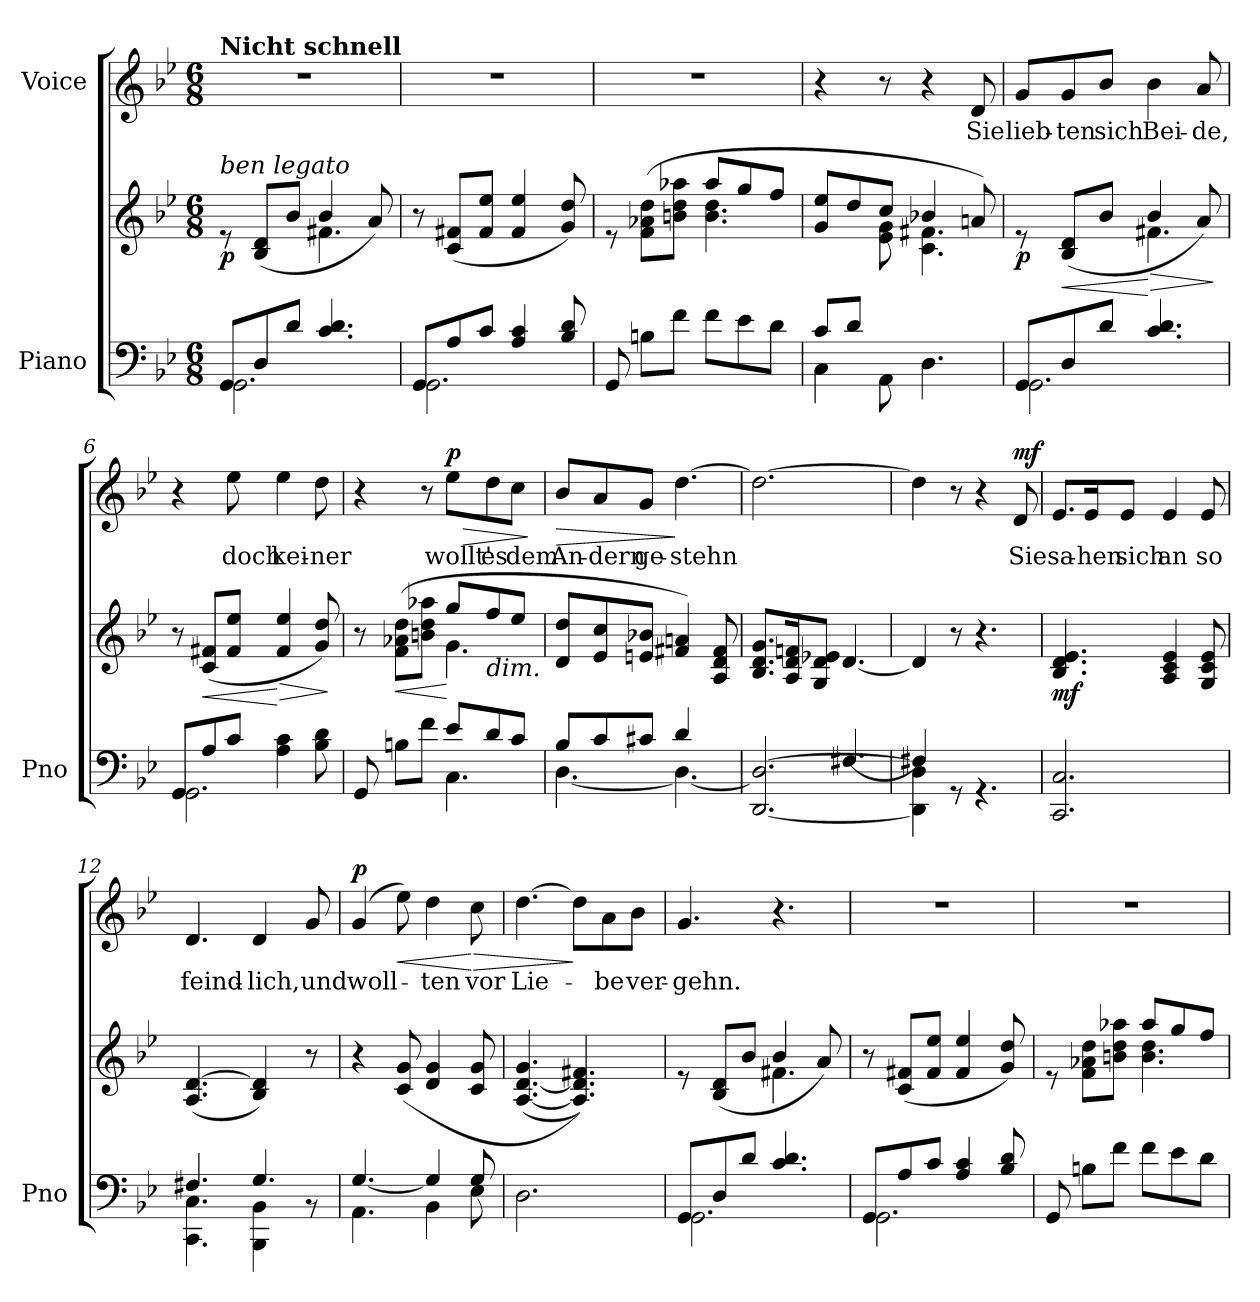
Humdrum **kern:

**kern	**kern	**dynam	**kern	**text	**dynam
*part2	*part2	*part2	*part1	*part1	*part1
*staff3	*staff2	*staff2/3	*staff1	*staff1	*staff1
*I"Piano	*	*	*I"Voice	*	*
*I'Pno	*	*	*	*	*
*clefF4	*clefG2	*	*clefG2	*	*
*k[b-e-]	*k[b-e-]	*	*k[b-e-]	*	*
*g:	*g:	*	*g:	*	*
*M6/8	*M6/8	*	*M6/8	*	*
=1	=1	=1	=1	=1	=1
*^	*^	*	*	*	*
!	!	!	!	!	!LO:TX:a:B:t=Nicht schnell	!	!
!	!	!LO:TX:a:i:t=ben legato	!	!	!	!	!
!	!	!	!	!LO:DY:b	!	!	!
8GG/L	2.GG\	8re	4.ryy	p	2.r	.	.
8D/	.	(>8B-/ 8d/L	.	.	.	.	.
8d/J	.	8b-/J	.	.	.	.	.
4.c/ 4.d/	.	4b-/	4.f#X\	.	.	.	.
.	.	8a/)	.	.	.	.	.
*	*	*v	*v	*	*	*	*
=2	=2	=2	=2	=2	=2	=2
8GG/L	2.GG\	8r	.	2.r	.	.
8A/	.	(<8c/ 8f#X/L	.	.	.	.
8c/J	.	8f#/ 8ee-/J	.	.	.	.
4A/ 4c/	.	4f#/ 4ee-/	.	.	.	.
8B-/ 8d/	.	8g/ 8dd/)	.	.	.	.
*v	*v	*	*	*	*	*
=3	=3	=3	=3	=3	=3
*	*^	*	*	*	*
8GG/	8re	4.ryy	.	2.r	.	.
8Bn\L	(>8f\ 8a-X\ 8dd\L	.	.	.	.	.
8f\J	8bn\ 8dd\ 8aa-X\J	.	.	.	.	.
8f\L	8aa-/L	4.b\ 4.dd\	.	.	.	.
8e-\	8gg/	.	.	.	.	.
8d\J	8ff/J	.	.	.	.	.
=4	=4	=4	=4	=4	=4	=4
*^	*	*	*	*	*	*
4C\	8c/L	8g/ 8ee-/L	4ryy	.	4r	.	.
.	8d/J	8dd/	.	.	.	.	.
8AA\	2ryy	8cc/J	8e-\ 8g\	.	8r	.	.
4.D\	.	4b-X/	4.c\ 4.f#X\	.	4r	.	.
!	!	!	!	!	!	!LO:LY:b	!
.	.	8an/)	.	.	8d/	Sie	.
!!LO:LB:g=z
=5	=5	=5	=5	=5	=5	=5	=5
!	!	!	!	!LO:DY:b	!	!LO:LY:b	!
8GG/L	2.GG\	8re	4.ryy	p	8g/L	lieb-	.
!	!	!	!	!LO:HP:b	!	!LO:LY:b	!
8D/	.	(>8B-/ 8d/L	.	<	8g/	-ten	.
!	!	!	!	!	!	!LO:LY:b	!
8d/J	.	8b-/J	.	.	8b-/J	sich	.
!	!	!	!	!LO:HP:n=1:b	!	!LO:LY:b	!
4.c/ 4.d/	.	4b-/	4.f#X\	[ >	4b-\	Bei-	.
!	!	!	!	!	!	!LO:LY:b	!
.	.	8a/)	.	.	8a/	-de,	.
*v	*v	*	*	*	*	*	*
*	*v	*v	*	*	*	*
.	.	]	.	.	.
=6	=6	=6	=6	=6	=6
*^	*	*	*	*	*
8GG/L	2.GG\	8r	.	4r	.	.
!	!	!	!LO:HP:b	!	!	!
8A/	.	(>8c/ 8f#X/L	<	.	.	.
!	!	!	!	!	!LO:LY:b	!
8c/J	.	8f#/ 8ee-/J	.	8ee-\	doch	.
!	!	!	!LO:HP:n=1:b	!	!LO:LY:b	!
4A\ 4c\	.	4f#/ 4ee-/	[ >	4ee-\	kei-	.
!	!	!	!	!	!LO:LY:b	!
8B-\ 8d\	.	8g/ 8dd/)	.	8dd\	-ner	.
*v	*v	*	*	*	*	*
.	.	]	.	.	.
=7	=7	=7	=7	=7	=7
*^	*^	*	*	*	*
8GG/	4.ryy	8r	4.ryy	.	4r	.	.
!	!	!	!	!LO:HP:b	!	!	!
8Bn\L	.	(>8f\ 8a-X\ 8dd\L	.	<	.	.	.
8f\J	.	8bn\ 8dd\ 8aa-X\J	.	.	8r	.	.
!	!	!	!	!	!	!LO:LY:b	!LO:HP:b
!	!	!	!	!	!	!	!LO:DY:n=1:a
8e-/L	4.C\	8gg/L	4.g\	[	8ee-\L	wollt'	> p
!	!	!LO:TX:b:i:t=dim.	!	!	!	!	!
!	!	!	!	!	!	!LO:LY:b	!
8d/	.	8ff/	.	.	8dd\	es	.
!	!	!	!	!	!	!LO:LY:b	!
8c/J	.	8ee-/J	.	.	8cc\J	dem	.
*v	*v	*	*	*	*	*	*
*	*v	*v	*	*	*	*
.	.	.	.	.	]
=8	=8	=8	=8	=8	=8
*^	*	*	*	*	*
!	!	!	!	!	!LO:LY:b	!LO:HP:b
8B-/L	[4.D\	8d/ 8dd/L	.	8b-/L	An-	>
!	!	!	!	!	!LO:LY:b	!
8c/	.	8e-/ 8cc/	.	8a/	-dern	.
!	!	!	!	!	!LO:LY:b	!
8c#X/J	.	8en/ 8b-X/J	.	8g/J	ge-	.
!	!	!	!	!	!LO:LY:b	!
4d/	4.D\_	4f#X/ 4an/)	.	[4.dd\	-stehn	]
8ryy	.	8A/ 8d/ 8f#/	.	.	.	.
=9	=9	=9	=9	=9	=9	=9
[2.DD/ 2.D/_	4.rgyy	8.B-/ 8.d/ 8.g/L	.	2.dd\_	.	.
.	.	16A/ 16d/ 16fn/K	.	.	.	.
.	.	8G/ 8d/ 8e-X/J	.	.	.	.
.	[4.F#X/	[4.d/	.	.	.	.
!!LO:LB:g=z
=10	=10	=10	=10	=10	=10	=10
4DD\] 4D\]	4F#X/]	4d/]	.	4dd\]	.	.
8rGG	2ryy	8r	.	8r	.	.
4.rGG	.	4.r	.	4r	.	.
!	!	!	!	!	!LO:LY:b	!LO:DY:a
.	.	.	.	8d/	Sie	mf
*v	*v	*	*	*	*	*
=11	=11	=11	=11	=11	=11
!	!	!LO:DY:b	!	!LO:LY:b	!
2.CC/ 2.C/	4.B-/ 4.d/ 4.e-/	mf	8.e-/L	sa-	.
!	!	!	!	!LO:LY:b	!
.	.	.	16e-/K	-hen	.
!	!	!	!	!LO:LY:b	!
.	.	.	8e-/J	sich	.
!	!	!	!	!LO:LY:b	!
.	4A/ 4c/ 4e-/	.	4e-/	an	.
!	!	!	!	!LO:LY:b	!
.	8G/ 8c/ 8e-/	.	8e-/	so	.
=12	=12	=12	=12	=12	=12
*^	*	*	*	*	*
!	!	!	!	!	!LO:LY:b	!
4.F#X/	4.CC\ 4.C\	(>4.A/ [4.d/	.	4.d/	feind-	.
!	!	!	!	!	!LO:LY:b	!
4.G/	4BBB-\ 4BB-\	4B-/ 4d/])	.	4d/	-lich,	.
!	!	!	!	!	!LO:LY:b	!
.	8r	8r	.	8g/	und	.
=13	=13	=13	=13	=13	=13	=13
!	!	!	!	!	!LO:LY:b	!LO:DY:a
4.AA\	[4.G/	4r	.	(>4g/	woll-	p
!	!	!	!	!	!	!LO:HP:b
.	.	(>8c/ 8g/	.	8ee-\)	.	<
!	!	!	!	!	!LO:LY:b	!
4BB-\	4G/]	4d/ 4g/	.	4dd\	-ten	.
!	!	!	!	!	!LO:LY:b	!LO:HP:n=1:b
8E-\	8G/	8c/ 8g/	.	8cc\	vor	[ >
=14	=14	=14	=14	=14	=14	=14
!	!	!	!	!	!LO:LY:b	!
*v	*v	*	*	*	*	*
2.D\	(>[4.A/ [4.d/ 4.g/	.	[4.dd\	Lie-	.
.	4.A/] 4.d/] 4.f#X/))	.	8dd\L]	.	]
!	!	!	!	!LO:LY:b	!
.	.	.	8a\	-be	.
!	!	!	!	!LO:LY:b	!
.	.	.	8b-\J	ver-	.
=15	=15	=15	=15	=15	=15
*^	*^	*	*	*	*
!	!	!	!	!	!	!LO:LY:b	!
8GG/L	2.GG\	8re	4.ryy	.	4.g/	-gehn.	.
8D/	.	(>8B-/ 8d/L	.	.	.	.	.
8d/J	.	8b-/J	.	.	.	.	.
4.c/ 4.d/	.	4b-/	4.f#X\	.	4.r	.	.
.	.	8a/)	.	.	.	.	.
*	*	*v	*v	*	*	*	*
!!LO:PB:g=z
=16	=16	=16	=16	=16	=16	=16
8GG/L	2.GG\	8r	.	2.r	.	.
8A/	.	(>8c/ 8f#X/L	.	.	.	.
8c/J	.	8f#/ 8ee-/J	.	.	.	.
4A/ 4c/	.	4f#/ 4ee-/	.	.	.	.
8B-/ 8d/	.	8g/ 8dd/)	.	.	.	.
*v	*v	*	*	*	*	*
=17	=17	=17	=17	=17	=17
*	*^	*	*	*	*
8GG/	8re	4.ryy	.	2.r	.	.
8Bn\L	8f\ 8a-X\ 8dd\L	.	.	.	.	.
8f\J	8bn\ 8dd\ 8aa-X\J	.	.	.	.	.
8f\L	8aa-/L	4.b\ 4.dd\	.	.	.	.
8e-\	8gg/	.	.	.	.	.
8d\J	8ff/J	.	.	.	.	.
*	*v	*v	*	*	*	*
=	=	=	=	=	=
*-	*-	*-	*-	*-	*-
